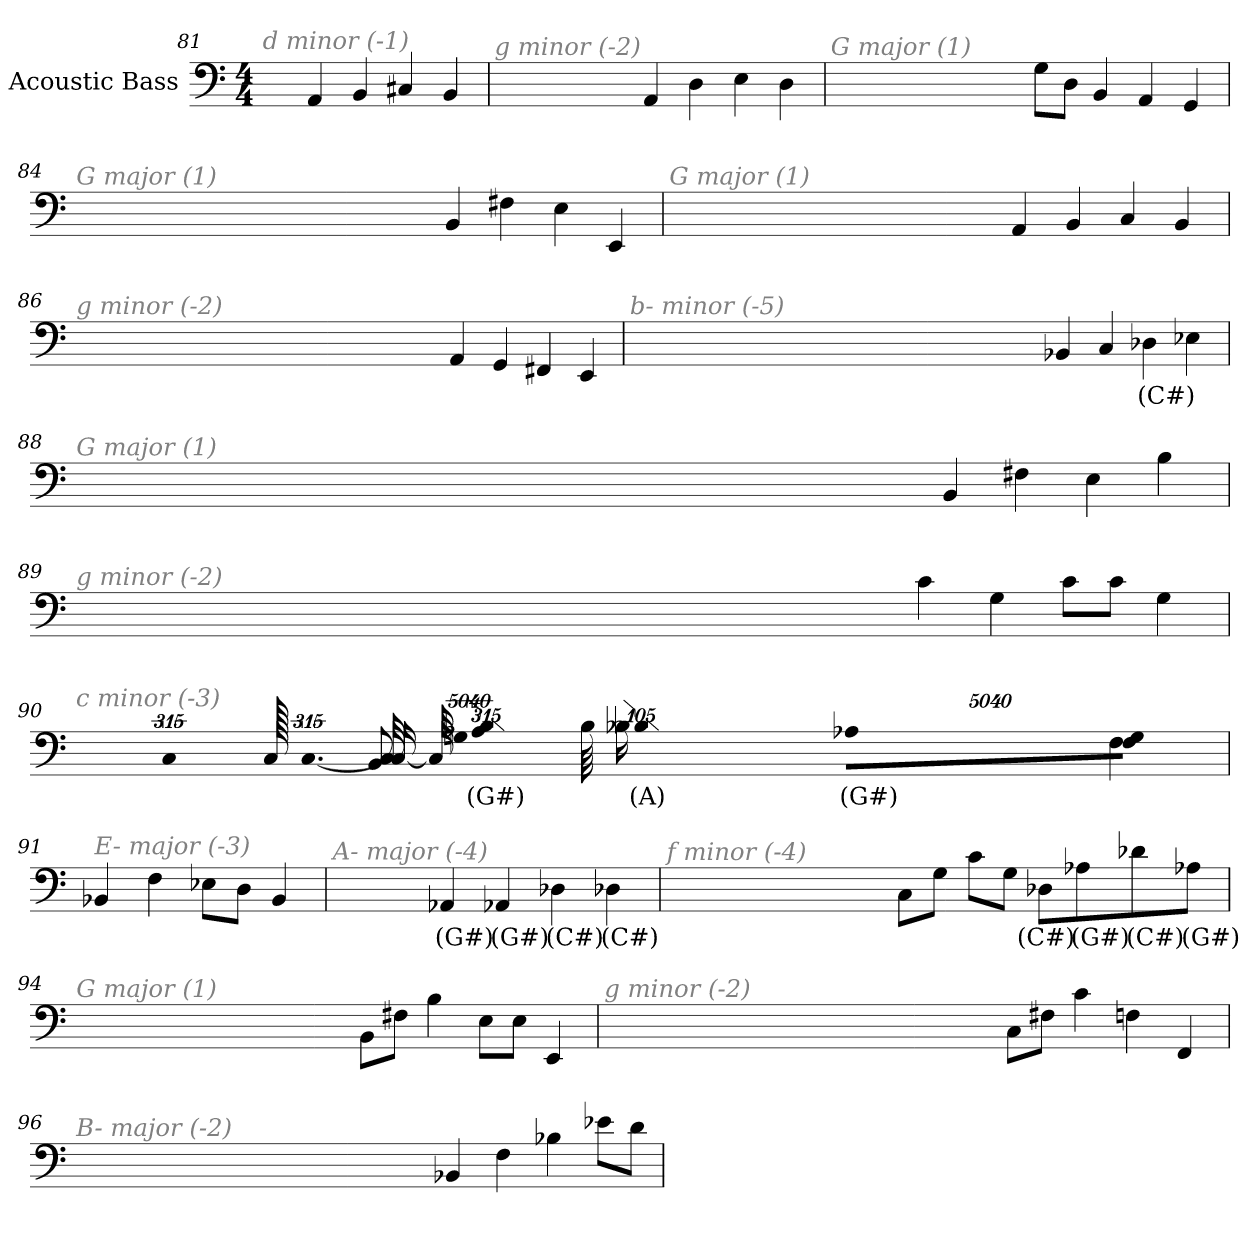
**kern	**text
*part1	*part1
*staff1	*staff1
*I"Acoustic Bass	*
*clefF4	*
*ITrd7c12	*
*k[]	*
*C:	*
*M4/4	*
=81	=81
!LO:TX:i:color=#808080:t=d minor (-1)	!
4AAA	.
4BBB	.
4CC#X	.
4BBB	.
=82	=82
!LO:TX:i:color=#808080:t=g minor (-2)	!
4AAA	.
4DD	.
4EE	.
4DD	.
=83	=83
!LO:TX:i:color=#808080:t=G major (1)	!
8GGL	.
8DDJ	.
4BBB	.
4AAA	.
4GGG	.
=84	=84
!LO:TX:i:color=#808080:t=G major (1)	!
4BBB	.
4FF#X	.
4EE	.
4EEE	.
=85	=85
!LO:TX:i:color=#808080:t=G major (1)	!
4AAA	.
4BBB	.
4CC	.
4BBB	.
=86	=86
!LO:TX:i:color=#808080:t=g minor (-2)	!
4AAA	.
4GGG	.
4FFF#X	.
4EEE	.
=87	=87
!LO:TX:i:color=#808080:t=b- minor (-5)	!
4BBB-X	.
4CC	.
4DD-Xi	(C#)
4EE-X	.
=88	=88
!LO:TX:i:color=#808080:t=G major (1)	!
4BBB	.
4FF#X	.
4EE	.
4BB	.
=89	=89
!LO:TX:i:color=#808080:t=g minor (-2)	!
4C	.
4GG	.
8CL	.
8CJ	.
4GG	.
=90	=90
!LO:TX:i:color=#808080:t=c minor (-3)	!
4FF	.
!LO:N:vis=8	!
40320%3347FFL	.
!LO:N:vis=8	!
40320%3347GG	.
!LO:N:vis=8	!
40320%3347AA-XiJ	(G#)
!LO:N:vis=1024	!
[13440%13BB--XjL	(A)
16BB--jL_	.
64BB--jL_	.
!LO:N:vis=256	!
20160%79BB--jL]	.
!LO:N:vis=8	!
40320%3347AA-Xi	(G#)
!LO:N:vis=8	!
40320%3347GGnJ	.
[16CCL	.
64CCL_	.
!LO:N:vis=256.	!
10080%59CCL_	.
32CCL_	.
128CCL_	.
!LO:N:vis=512	!
40320%79CCL]	.
8BBBJ	.
=91	=91
!LO:TX:i:color=#808080:t=E- major (-3)	!
4BBB-X	.
4FF	.
8EE-XL	.
8DDJ	.
4BBB-	.
=92	=92
!LO:TX:i:color=#808080:t=A- major (-4)	!
4AAA-Xi	(G#)
4AAA-Xi	(G#)
4DD-Xi	(C#)
4DD-Xi	(C#)
=93	=93
!LO:TX:i:color=#808080:t=f minor (-4)	!
8CCL	.
8GGJ	.
8CL	.
8GGJ	.
8DD-XiL	(C#)
8AA-Xi	(G#)
8D-Xi	(C#)
8AA-XiJ	(G#)
=94	=94
!LO:TX:i:color=#808080:t=G major (1)	!
8BBBL	.
8FF#XJ	.
4BB	.
8EEL	.
8EEJ	.
4EEE	.
=95	=95
!LO:TX:i:color=#808080:t=g minor (-2)	!
8CCL	.
8FF#XJ	.
4C	.
4FFn	.
4FFF	.
=96	=96
!LO:TX:i:color=#808080:t=B- major (-2)	!
4BBB-X	.
4FF	.
4BB-X	.
8E-XL	.
8DJ	.
=	=
*-	*-
